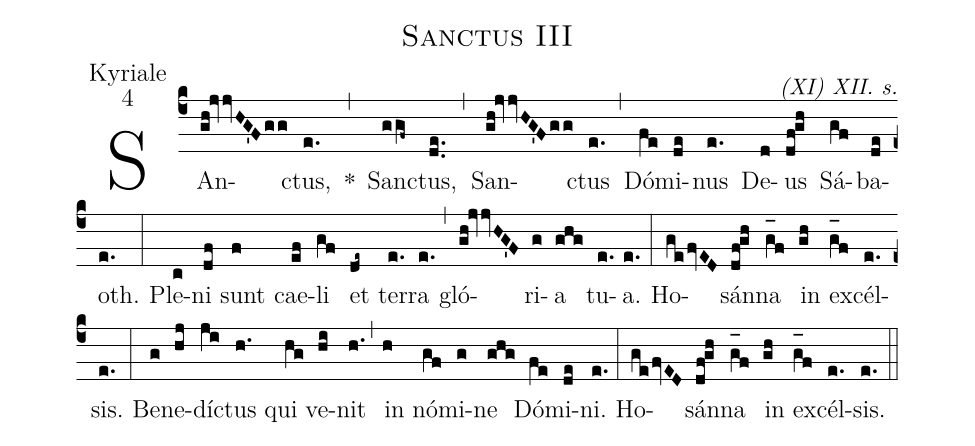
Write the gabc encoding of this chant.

name:Sanctus III;
office-part:Kyriale;
mode:4;
commentary:(XI) XII. s.;
%%
(c4) SAn(gh!jvvHG'Fgg)ctus,(e.) *(,) San(ggf~)ctus,(de..) (,) San(gh!jvvHG'Fgg)ctus(e.) (,) Dó(fe)mi(de)nus(e.) De(d)us(df!gh) Sá(gf)ba(de)oth.(e.) (:) Ple(c)ni(df) sunt(f) cae(ef)li(gf) et(de~) ter(e.)ra(e.) (,) gló(gh!jvvHG'F)ri(g)a(ghg) tu(e.)a.(e.) (:) Ho(gefvED)sán(df!gh)na(g_[oh:h]f) in(gh) ex(g_[oh:h]f)cél(e.)sis.(e.) (:) Be(g)ne(hj)dí(ji)ctus(h.) qui(hg) ve(hi)nit(h.) (,) in(h) nó(gf)mi(g)ne(ghg) Dó(fe)mi(de)ni.(e.) (:) Ho(gefvED)sán(df!gh)na(g_[oh:h]f) in(gh) ex(g_[oh:h]f)cél(e.)sis.(e.) (::)
